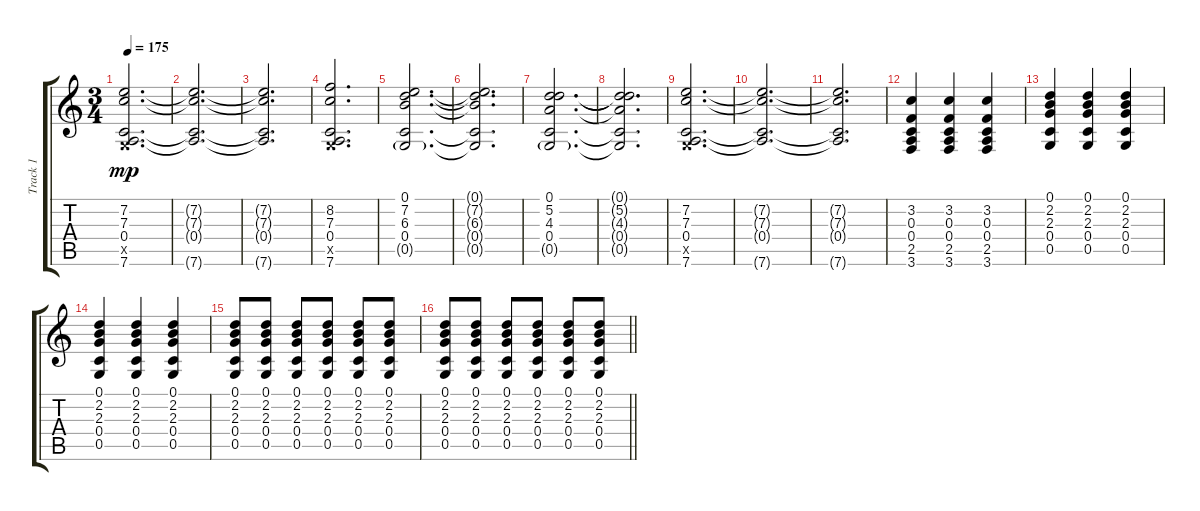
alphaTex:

\track ("Track 1" "Track 1") {instrument overdrivenguitar}
\staff {score tabs}
\tuning (D4 A3 F3 C3 G2 D2) {hide}
\ts (3 4)
\tempo 175
\clef g2
\ks c
(7.2 7.3 0.4 0.5{x} 7.6).2{d dy mp} |
(7.2{t} 7.3{t} 0.4{t} 7.6{t}).2{d} |
(7.2{t} 7.3{t} 0.4{t} 7.6{t}).2{d} |
(8.2 7.3 0.4 0.5{x} 7.6).2{d} |
(0.1 7.2 6.3 0.4 0.5{g}).2{d} |
(0.1{t} 7.2{t} 6.3{t} 0.4{t} 0.5{t}).2{d} |
(0.1 5.2 4.3 0.4 0.5{g}).2{d} |
(0.1{t} 5.2{t} 4.3{t} 0.4{t} 0.5{t}).2{d} |
(7.2 7.3 0.4 0.5{x} 7.6).2{d} |
(7.2{t} 7.3{t} 0.4{t} 7.6{t}).2{d} |
(7.2{t} 7.3{t} 0.4{t} 7.6{t}).2{d} |
(3.2 0.3 0.4 2.5 3.6).4 (3.2 0.3 0.4 2.5 3.6).4 (3.2 0.3 0.4 2.5 3.6).4 |
(0.1 2.2 2.3 0.4 0.5).4 (0.1 2.2 2.3 0.4 0.5).4 (0.1 2.2 2.3 0.4 0.5).4 |
(0.1 2.2 2.3 0.4 0.5).4 (0.1 2.2 2.3 0.4 0.5).4 (0.1 2.2 2.3 0.4 0.5).4 |
(0.1 2.2 2.3 0.4 0.5).8 (0.1 2.2 2.3 0.4 0.5).8 (0.1 2.2 2.3 0.4 0.5).8 (0.1 2.2 2.3 0.4 0.5).8 (0.1 2.2 2.3 0.4 0.5).8 (0.1 2.2 2.3 0.4 0.5).8 |
\barLineRight lightlight
(0.1 2.2 2.3 0.4 0.5).8 (0.1 2.2 2.3 0.4 0.5).8 (0.1 2.2 2.3 0.4 0.5).8 (0.1 2.2 2.3 0.4 0.5).8 (0.1 2.2 2.3 0.4 0.5).8 (0.1 2.2 2.3 0.4 0.5).8
